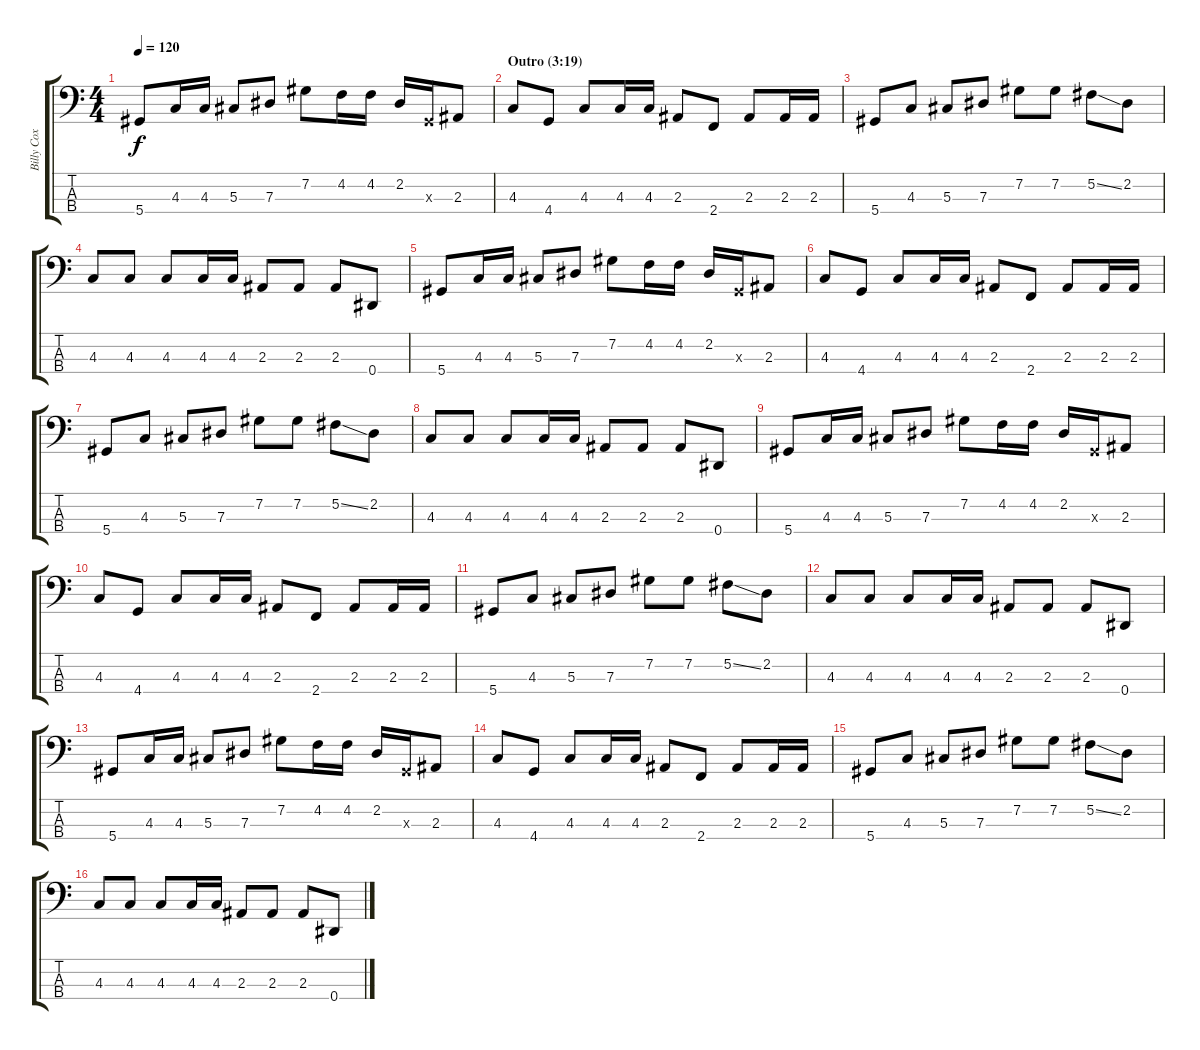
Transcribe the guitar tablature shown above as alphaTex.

\track ("Billy Cox" "Billy Cox") {instrument electricbassfinger}
\staff {score tabs}
\tuning (Gb2 Db2 Ab1 Eb1) {hide}
\ts (4 4)
\tempo 120
\clef f4
\ks c
5.4.8{dy f} 4.3.16 4.3.16 5.3.8 7.3.8 7.2.8 4.2.16 4.2.16 2.2.16 0.3{x}.16 2.3.8 |
\section ("" "Outro (3:19)")
4.3.8 4.4.8 4.3.8 4.3.16 4.3.16 2.3.8 2.4.8 2.3.8 2.3.16 2.3.16 |
5.4.8 4.3.8 5.3.8 7.3.8 7.2.8 7.2.8 5.2{ss}.8 2.2.8 |
4.3.8 4.3.8 4.3.8 4.3.16 4.3.16 2.3.8 2.3.8 2.3.8 0.4.8 |
5.4.8 4.3.16 4.3.16 5.3.8 7.3.8 7.2.8 4.2.16 4.2.16 2.2.16 0.3{x}.16 2.3.8 |
4.3.8 4.4.8 4.3.8 4.3.16 4.3.16 2.3.8 2.4.8 2.3.8 2.3.16 2.3.16 |
5.4.8 4.3.8 5.3.8 7.3.8 7.2.8 7.2.8 5.2{ss}.8 2.2.8 |
4.3.8 4.3.8 4.3.8 4.3.16 4.3.16 2.3.8 2.3.8 2.3.8 0.4.8 |
5.4.8 4.3.16 4.3.16 5.3.8 7.3.8 7.2.8 4.2.16 4.2.16 2.2.16 0.3{x}.16 2.3.8 |
4.3.8 4.4.8 4.3.8 4.3.16 4.3.16 2.3.8 2.4.8 2.3.8 2.3.16 2.3.16 |
5.4.8 4.3.8 5.3.8 7.3.8 7.2.8 7.2.8 5.2{ss}.8 2.2.8 |
4.3.8 4.3.8 4.3.8 4.3.16 4.3.16 2.3.8 2.3.8 2.3.8 0.4.8 |
5.4.8 4.3.16 4.3.16 5.3.8 7.3.8 7.2.8 4.2.16 4.2.16 2.2.16 0.3{x}.16 2.3.8 |
4.3.8 4.4.8 4.3.8 4.3.16 4.3.16 2.3.8 2.4.8 2.3.8 2.3.16 2.3.16 |
5.4.8 4.3.8 5.3.8 7.3.8 7.2.8 7.2.8 5.2{ss}.8 2.2.8 |
4.3.8 4.3.8 4.3.8 4.3.16 4.3.16 2.3.8 2.3.8 2.3.8 0.4.8
